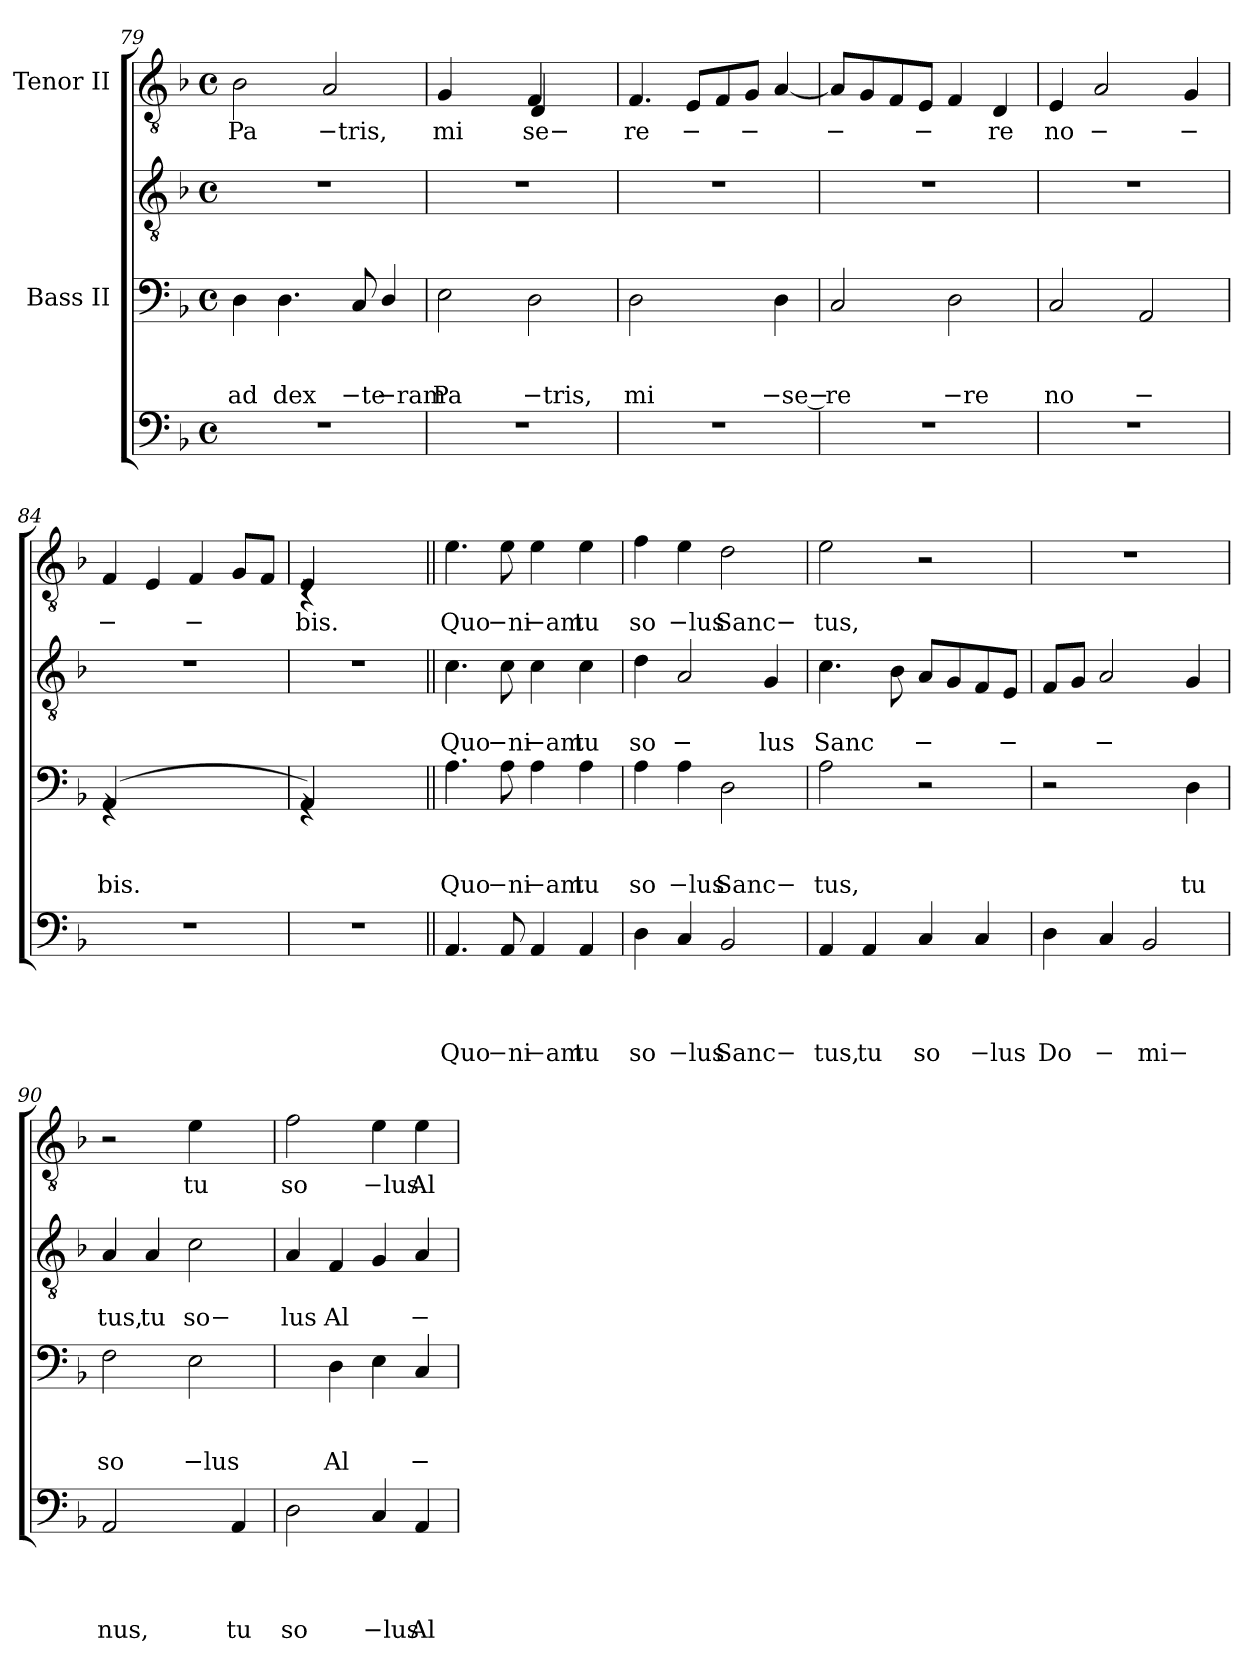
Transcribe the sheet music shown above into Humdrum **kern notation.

**kern	**text	**text	**text	**text	**kern	**text	**text	**text	**kern	**text	**text	**kern	**text
*part4	*part4	*part4	*part4	*part4	*part3	*part3	*part3	*part3	*part2	*part2	*part2	*part1	*part1
*staff4	*staff4	*staff4	*staff4	*staff4	*staff3	*staff3	*staff3	*staff3	*staff2	*staff2	*staff2	*staff1	*staff1
*	*	*	*	*	*I"Bass II	*	*	*	*	*	*	*I"Tenor II	*
*clefF4	*	*	*	*	*clefF4	*	*	*	*clefGv2	*	*	*clefGv2	*
*k[b-]	*	*	*	*	*k[b-]	*	*	*	*k[b-]	*	*	*k[b-]	*
*F:	*	*	*	*	*F:	*	*	*	*F:	*	*	*F:	*
*M4/4	*	*	*	*	*M4/4	*	*	*	*M4/4	*	*	*M4/4	*
*met(c)	*	*	*	*	*met(c)	*	*	*	*met(c)	*	*	*met(c)	*
=79	=79	=79	=79	=79	=79	=79	=79	=79	=79	=79	=79	=79	=79
!	!	!	!	!	!	!	!	!LO:LY:b	!	!	!	!	!LO:LY:b
1r	.	.	.	.	4D\	.	.	ad	1r	.	.	2B-\	Pa
!	!	!	!	!	!	!	!	!LO:LY:b	!	!	!	!	!
.	.	.	.	.	4.D\	.	.	dex	.	.	.	.	.
!	!	!	!	!	!	!	!	!	!	!	!	!	!LO:LY:b:rj
.	.	.	.	.	.	.	.	.	.	.	.	2A/	−tris,
!	!	!	!	!	!	!	!	!LO:LY:b:rj	!	!	!	!	!
.	.	.	.	.	8C/	.	.	−te	.	.	.	.	.
!	!	!	!	!	!	!	!	!LO:LY:b:rj	!	!	!	!	!
.	.	.	.	.	4D/	.	.	−ram	.	.	.	.	.
=80	=80	=80	=80	=80	=80	=80	=80	=80	=80	=80	=80	=80	=80
!	!	!	!	!	!	!	!	!LO:LY:b	!	!	!	!	!LO:LY:b
*	*	*	*	*	*	*	*	*	*	*	*	*^	*
1r	.	.	.	.	2E\	.	.	Pa	1r	.	.	4G/	2ryy	mi
.	.	.	.	.	.	.	.	.	.	.	.	4ryy	.	.
!	!	!	!	!	!	!	!	!LO:LY:b:rj	!	!	!	!	!	!LO:LY:b
!	!	!	!	!	!	!	!	!	!	!	!	!	!	!LO:LY:b
.	.	.	.	.	2D\	.	.	−tris,	.	.	.	4F/	4D/	se−
.	.	.	.	.	.	.	.	.	.	.	.	4ryy	4ryy	.
!!LO:LB:g=z
=81	=81	=81	=81	=81	=81	=81	=81	=81	=81	=81	=81	=81	=81	=81
!	!	!	!	!	!	!	!	!LO:LY:b	!	!	!	!	!	!LO:LY:b
*	*	*	*	*	*	*	*	*	*	*	*	*v	*v	*
1r	.	.	.	.	2D\	.	.	mi	1r	.	.	4.F/	re
!	!	!	!	!	!	!	!	!	!	!	!	!	!LO:LY:b
.	.	.	.	.	.	.	.	.	.	.	.	8E/L	−
.	.	.	.	.	4ryy	.	.	.	.	.	.	8F/	.
!	!	!	!	!	!	!	!	!	!	!	!	!	!LO:LY:b
.	.	.	.	.	.	.	.	.	.	.	.	8G/J	−
!	!	!	!	!	!	!	!	!LO:LY:b:rj	!	!	!	!	!
.	.	.	.	.	4D\	.	.	−se −	.	.	.	[<4A/	.
=82	=82	=82	=82	=82	=82	=82	=82	=82	=82	=82	=82	=82	=82
!	!	!	!	!	!	!	!	!LO:LY:b	!	!	!	!	!LO:LY:b
1r	.	.	.	.	2C/	.	.	re	1r	.	.	8A/L]	−
.	.	.	.	.	.	.	.	.	.	.	.	8G/	.
.	.	.	.	.	.	.	.	.	.	.	.	8F/	.
!	!	!	!	!	!	!	!	!	!	!	!	!	!LO:LY:b
.	.	.	.	.	.	.	.	.	.	.	.	8E/J	−
!	!	!	!	!	!	!	!	!LO:LY:b:rj	!	!	!	!	!
.	.	.	.	.	2D\	.	.	−re	.	.	.	4F/	.
!	!	!	!	!	!	!	!	!	!	!	!	!	!LO:LY:b
.	.	.	.	.	.	.	.	.	.	.	.	4D/	re
=83	=83	=83	=83	=83	=83	=83	=83	=83	=83	=83	=83	=83	=83
!	!	!	!	!	!	!	!	!LO:LY:b	!	!	!	!	!LO:LY:b
1r	.	.	.	.	2C/	.	.	no	1r	.	.	4E/	no
!	!	!	!	!	!	!	!	!	!	!	!	!	!LO:LY:b
.	.	.	.	.	.	.	.	.	.	.	.	2A/	−
!	!	!	!	!	!	!	!	!LO:LY:b	!	!	!	!	!
.	.	.	.	.	2AA/	.	.	−	.	.	.	.	.
!	!	!	!	!	!	!	!	!	!	!	!	!	!LO:LY:b
.	.	.	.	.	.	.	.	.	.	.	.	4G/	−
=84	=84	=84	=84	=84	=84	=84	=84	=84	=84	=84	=84	=84	=84
!	!	!	!	!	!LO:N:head=solid	!	!	!LO:LY:b	!	!	!	!	!LO:LY:b
*	*	*	*	*	*^	*	*	*	*	*	*	*	*
1r	.	.	.	.	(<4AA/	4rFF	.	.	bis.	1r	.	.	4F/	−
.	.	.	.	.	2.ryy	2.ryy	.	.	.	.	.	.	4E/	.
!	!	!	!	!	!	!	!	!	!	!	!	!	!	!LO:LY:b
.	.	.	.	.	.	.	.	.	.	.	.	.	4F/	−
.	.	.	.	.	.	.	.	.	.	.	.	.	8G/L	.
.	.	.	.	.	.	.	.	.	.	.	.	.	8F/J	.
=85	=85	=85	=85	=85	=85	=85	=85	=85	=85	=85	=85	=85	=85	=85
!	!	!	!	!	!LO:N:head=solid	!	!	!	!	!	!	!	!LO:N:head=solid	!LO:LY:b
*	*	*	*	*	*	*	*	*	*	*	*	*	*^	*
1r	.	.	.	.	4AA/)	4rFF	.	.	.	1r	.	.	4E/	4rC	bis.
.	.	.	.	.	2.ryy	2.ryy	.	.	.	.	.	.	2.ryy	2.ryy	.
!!LO:LB:g=z
=86||	=86||	=86||	=86||	=86||	=86||	=86||	=86||	=86||	=86||	=86||	=86||	=86||	=86||	=86||	=86||
!	!	!	!	!	!	!	!	!	!	!	!	!	!LO:TX:a:i:t=tempo primo	!	!
!	!	!	!	!LO:LY:b	!	!	!	!	!LO:LY:b	!	!	!LO:LY:b	!	!	!LO:LY:b
*	*	*	*	*	*v	*v	*	*	*	*	*	*	*v	*v	*
4.AA/	.	.	.	Quo	4.A\	.	.	Quo	4.c\	.	Quo	4.e\	Quo
!	!	!	!	!LO:LY:b:rj	!	!	!	!LO:LY:b:rj	!	!	!LO:LY:b:rj	!	!LO:LY:b:rj
8AA/	.	.	.	−ni	8A\	.	.	−ni	8c\	.	−ni	8e\	−ni
!	!	!	!	!LO:LY:b:rj	!	!	!	!LO:LY:b:rj	!	!	!LO:LY:b:rj	!	!LO:LY:b:rj
4AA/	.	.	.	−am	4A\	.	.	−am	4c\	.	−am	4e\	−am
!	!	!	!	!LO:LY:b	!	!	!	!LO:LY:b	!	!	!LO:LY:b	!	!LO:LY:b
4AA/	.	.	.	tu	4A\	.	.	tu	4c\	.	tu	4e\	tu
=87	=87	=87	=87	=87	=87	=87	=87	=87	=87	=87	=87	=87	=87
!	!	!	!	!LO:LY:b	!	!	!	!LO:LY:b	!	!	!LO:LY:b	!	!LO:LY:b
4D\	.	.	.	so	4A\	.	.	so	4d\	.	so	4f\	so
!	!	!	!	!LO:LY:b:rj	!	!	!	!LO:LY:b:rj	!	!	!LO:LY:b	!	!LO:LY:b:rj
4C/	.	.	.	−lus	4A\	.	.	−lus	2A/	.	−	4e\	−lus
!	!	!	!	!LO:LY:b	!	!	!	!LO:LY:b	!	!	!	!	!LO:LY:b
2BB-/	.	.	.	Sanc−	2D\	.	.	Sanc−	.	.	.	2d\	Sanc−
!	!	!	!	!	!	!	!	!	!	!	!LO:LY:b	!	!
.	.	.	.	.	.	.	.	.	4G/	.	lus	.	.
=88	=88	=88	=88	=88	=88	=88	=88	=88	=88	=88	=88	=88	=88
!	!	!	!	!LO:LY:b	!	!	!	!LO:LY:b	!	!	!LO:LY:b	!	!LO:LY:b
4AA/	.	.	.	tus,	2A\	.	.	tus,	4.c\	.	Sanc	2e\	tus,
!	!	!	!	!LO:LY:b	!	!	!	!	!	!	!	!	!
4AA/	.	.	.	tu	.	.	.	.	.	.	.	.	.
.	.	.	.	.	.	.	.	.	8B-\	.	.	.	.
!	!	!	!	!LO:LY:b	!	!	!	!	!	!	!LO:LY:b	!	!
4C/	.	.	.	so	2r	.	.	.	8A/L	.	−	2r	.
.	.	.	.	.	.	.	.	.	8G/	.	.	.	.
!	!	!	!	!LO:LY:b:rj	!	!	!	!	!	!	!	!	!
4C/	.	.	.	−lus	.	.	.	.	8F/	.	.	.	.
!	!	!	!	!	!	!	!	!	!	!	!LO:LY:b	!	!
.	.	.	.	.	.	.	.	.	8E/J	.	−	.	.
=89	=89	=89	=89	=89	=89	=89	=89	=89	=89	=89	=89	=89	=89
!	!	!	!	!LO:LY:b	!	!	!	!	!	!	!	!	!
4D\	.	.	.	Do	2r	.	.	.	8F/L	.	.	1r	.
.	.	.	.	.	.	.	.	.	8G/J	.	.	.	.
!	!	!	!	!LO:LY:b	!	!	!	!	!	!	!LO:LY:b	!	!
4C/	.	.	.	−	.	.	.	.	2A/	.	−	.	.
!	!	!	!	!LO:LY:b	!	!	!	!	!	!	!	!	!
2BB-/	.	.	.	mi−	4ryy	.	.	.	.	.	.	.	.
!	!	!	!	!	!	!	!	!LO:LY:b	!	!	!	!	!
.	.	.	.	.	4D\	.	.	tu	4G/	.	.	.	.
=90	=90	=90	=90	=90	=90	=90	=90	=90	=90	=90	=90	=90	=90
!	!	!	!	!LO:LY:b	!	!	!	!LO:LY:b	!	!	!LO:LY:b	!	!
2AA/	.	.	.	nus,	2F\	.	.	so	4A/	.	tus,	2r	.
!	!	!	!	!	!	!	!	!	!	!	!LO:LY:b	!	!
.	.	.	.	.	.	.	.	.	4A/	.	tu	.	.
!	!	!	!	!	!	!	!	!LO:LY:b:rj	!	!	!LO:LY:b	!	!LO:LY:b
4ryy	.	.	.	.	2E\	.	.	−lus	2c\	.	so−	4e\	tu
!	!	!	!	!LO:LY:b	!	!	!	!	!	!	!	!	!
4AA/	.	.	.	tu	.	.	.	.	.	.	.	4ryy	.
!!LO:PB:g=z
=91	=91	=91	=91	=91	=91	=91	=91	=91	=91	=91	=91	=91	=91
!	!	!	!	!LO:LY:b	!	!	!	!	!	!	!LO:LY:b	!	!LO:LY:b
2D\	.	.	.	so	4ryy	.	.	.	4A/	.	lus	2f\	so
!	!	!	!	!	!	!	!	!LO:LY:b	!	!	!LO:LY:b	!	!
.	.	.	.	.	4D\	.	.	Al	4F/	.	Al	.	.
!	!	!	!	!LO:LY:b:rj	!	!	!	!	!	!	!	!	!LO:LY:b:rj
4C/	.	.	.	−lus	4E\	.	.	.	4G/	.	.	4e\	−lus
!	!	!	!	!LO:LY:b	!	!	!	!LO:LY:b	!	!	!LO:LY:b	!	!LO:LY:b
4AA/	.	.	.	Al	4C/	.	.	−	4A/	.	−	4e\	Al
=	=	=	=	=	=	=	=	=	=	=	=	=	=
*-	*-	*-	*-	*-	*-	*-	*-	*-	*-	*-	*-	*-	*-
